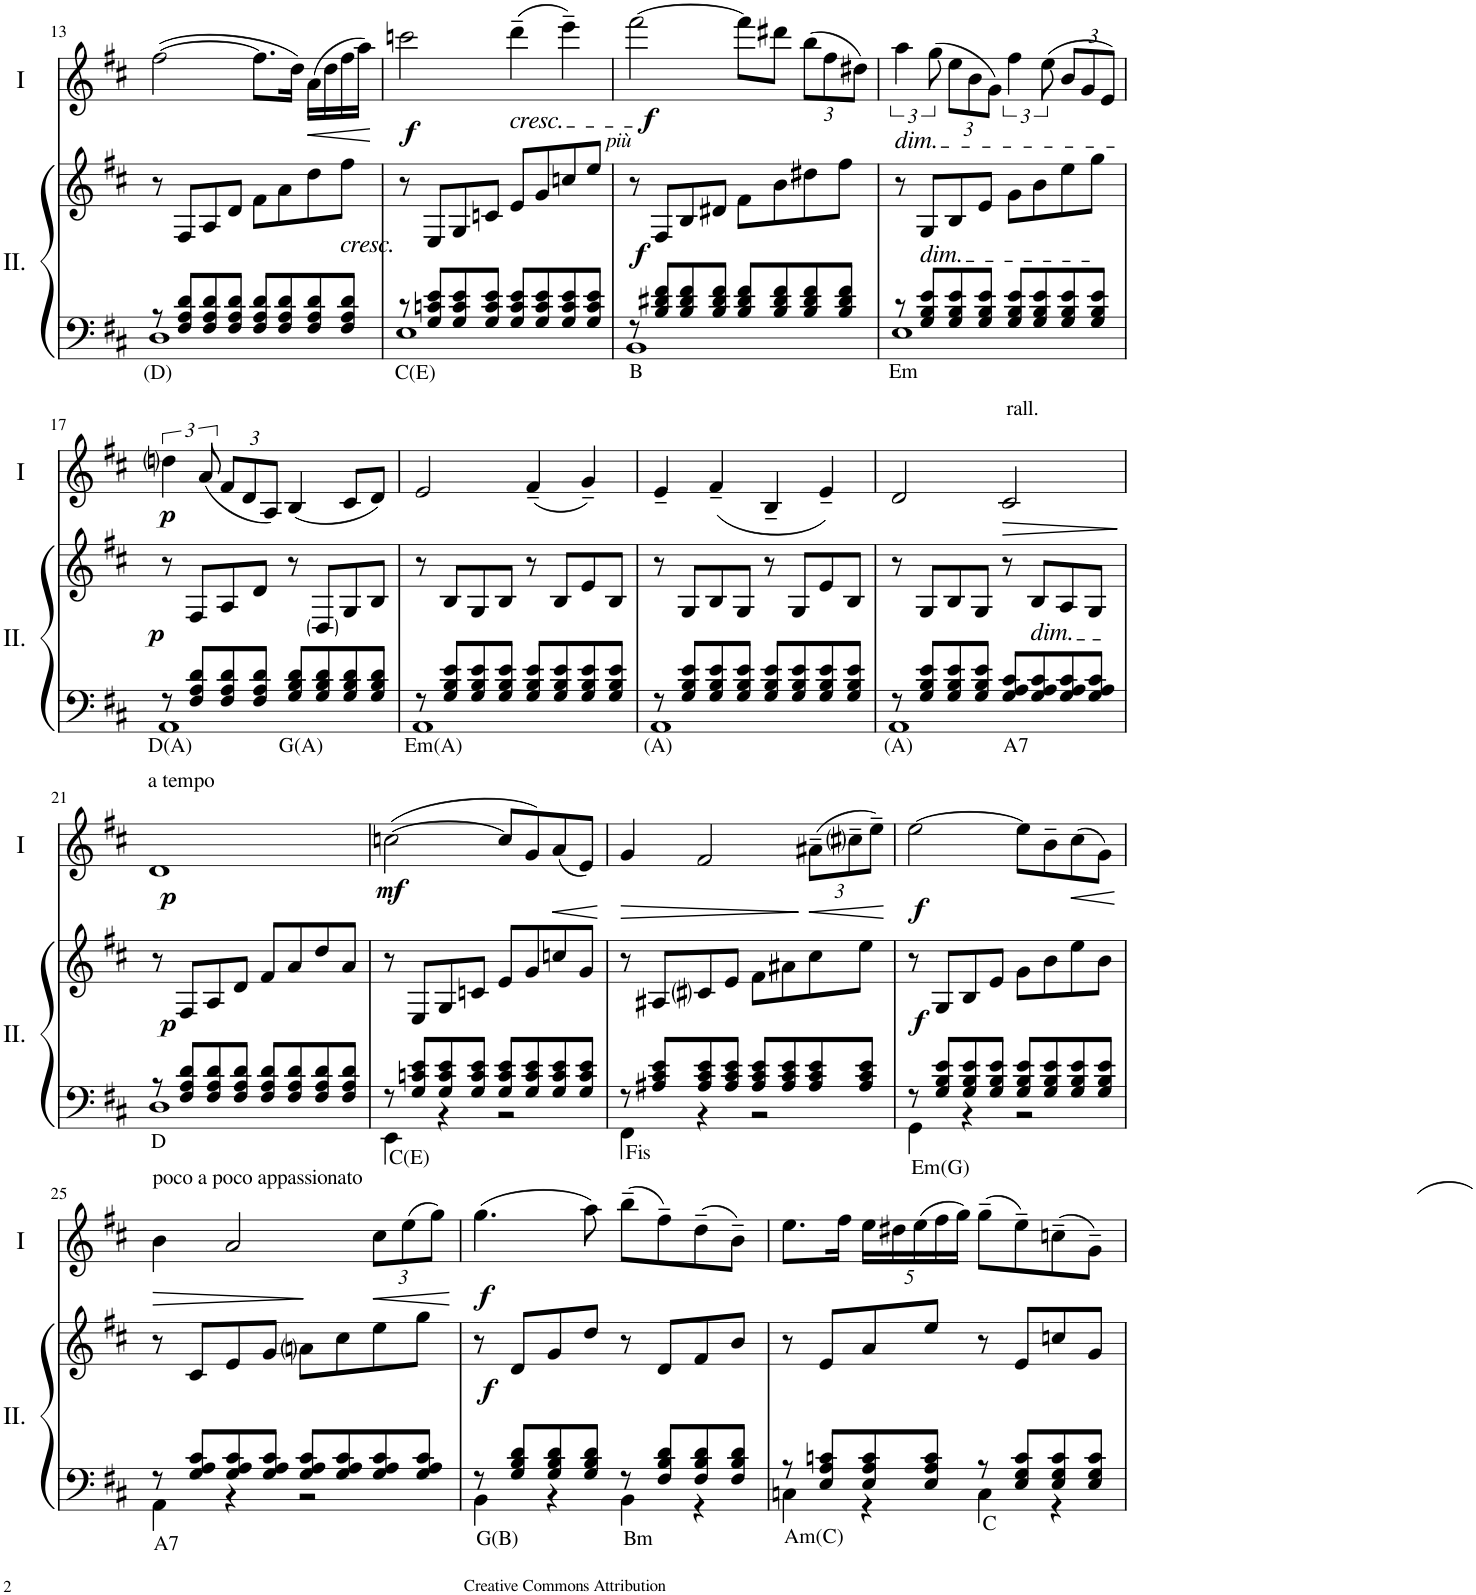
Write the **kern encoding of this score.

**kern	**kern	**dynam	**kern	**dynam
*part2	*part2	*part2	*part1	*part1
*staff3	*staff2	*staff2/3	*staff1	*staff1
*I"Acc. 2	*	*	*I"Acc. 1	*
!!LO:PB:g=z
*clefF4	*clefG2	*	*clefG2	*
*k[f#c#]	*k[f#c#]	*	*k[f#c#]	*
*M4/4	*M4/4	*	*M4/4	*
=13	=13	=13	=13	=13
*^	*	*	*	*
!LO:TX:b:t=(D)	!	!	!	!	!
8r	1D	8r	.	([2ff#\	.
8F#/ 8A/ 8d/L	.	8F#/L	.	.	.
8F#/ 8A/ 8d/	.	8A/	.	.	.
8F#/ 8A/ 8d/J	.	8d/J	.	.	.
8F#/ 8A/ 8d/L	.	8f#\L	.	8.ff#\L]	.
8F#/ 8A/ 8d/	.	8a\	.	.	.
.	.	.	.	16dd\Jk)	.
!	!	!	!	!	!LO:HP:b
8F#/ 8A/ 8d/	.	8dd\	.	(16a\LL	<
.	.	.	.	16dd\	.
!	!	!LO:TX:b:i:t=cresc.	!	!	!
8F#/ 8A/ 8d/J	.	8ff#\J	.	16ff#\	.
.	.	.	.	16aa\JJ)	.
*v	*v	*	*	*	*
.	.	.	.	[
=14	=14	=14	=14	=14
*^	*	*	*	*
!LO:TX:b:t=C(E)	!	!	!	!	!
!	!	!	!	!	!LO:DY:b
8r	1E	8r	.	2cccn\	f
8G/ 8cn/ 8e/L	.	8E/L	.	.	.
8G/ 8c/ 8e/	.	8G/	.	.	.
8G/ 8c/ 8e/J	.	8cn/J	.	.	.
!	!	!	!	!LO:TX:b:i:t=cresc.	!
8G/ 8c/ 8e/L	.	8e/L	.	(4ddd~\	.
8G/ 8c/ 8e/	.	8g/	.	.	.
8G/ 8c/ 8e/	.	8ccn/	.	4eee~\)	.
8G/ 8c/ 8e/J	.	8ee/J	.	.	.
=15	=15	=15	=15	=15	=15
!	!	!	!	!LO:TX:b:i:t=più	!
!LO:TX:b:t=B	!	!	!	!	!
!	!	!	!LO:DY:b	!	!LO:DY:b
8r	1BB	8r	f	[2fff#\	f
8B/ 8d#X/ 8f#/L	.	8F#/L	.	.	.
8B/ 8d#/ 8f#/	.	8B/	.	.	.
8B/ 8d#/ 8f#/J	.	8d#X/J	.	.	.
8B/ 8d#/ 8f#/L	.	8f#\L	.	8fff#\L]	.
8B/ 8d#/ 8f#/	.	8b\	.	8ddd#X\J	.
*	*	*	*	*Xbrackettup	*
8B/ 8d#/ 8f#/	.	8dd#X\	.	(12bb\L	.
.	.	.	.	12ff#\	.
8B/ 8d#/ 8f#/J	.	8ff#\J	.	.	.
.	.	.	.	12dd#X\J)	.
=16	=16	=16	=16	=16	=16
*	*	*	*	*brackettup	*
!	!	!	!	!LO:TX:b:i:t=dim.	!
!LO:TX:b:t=Em	!	!	!	!	!
8r	1E	8r	.	6aa\	.
!	!	!LO:TX:b:i:t=dim.	!	!	!
8G/ 8B/ 8e/L	.	8G/L	.	.	.
.	.	.	.	(12gg\	.
*	*	*	*	*Xbrackettup	*
8G/ 8B/ 8e/	.	8B/	.	12ee\L	.
.	.	.	.	12b\	.
8G/ 8B/ 8e/J	.	8e/J	.	.	.
.	.	.	.	12g\J)	.
*	*	*	*	*brackettup	*
8G/ 8B/ 8e/L	.	8g\L	.	6ff#\	.
8G/ 8B/ 8e/	.	8b\	.	.	.
.	.	.	.	(12ee\	.
*	*	*	*	*Xbrackettup	*
8G/ 8B/ 8e/	.	8ee\	.	12b/L	.
.	.	.	.	12g/	.
8G/ 8B/ 8e/J	.	8gg\J	.	.	.
.	.	.	.	12e/J)	.
!!LO:LB:g=z
=17	=17	=17	=17	=17	=17
*	*	*	*	*brackettup	*
!LO:TX:b:t=D(A)	!	!	!	!	!
!	!	!	!LO:DY:b	!	!LO:DY:b
8r	1AA	8r	p	6ddni\	p
8F#/ 8A/ 8d/L	.	8F#/L	.	.	.
.	.	.	.	(12a/	.
*	*	*	*	*Xbrackettup	*
8F#/ 8A/ 8d/	.	8A/	.	12f#/L	.
.	.	.	.	12d/	.
8F#/ 8A/ 8d/J	.	8d/J	.	.	.
.	.	.	.	12A/J)	.
!LO:TX:b:t=G(A)	!	!	!	!	!
8G/ 8B/ 8d/L	.	8r	.	(4B/	.
8G/ 8B/ 8d/	.	8D/L	.	.	.
8G/ 8B/ 8d/	.	8G/	.	8c#/L	.
8G/ 8B/ 8d/J	.	8B/J	.	8d/J)	.
=18	=18	=18	=18	=18	=18
!LO:TX:b:t=Em(A)	!	!	!	!	!
8r	1AA	8r	.	2e/	.
8G/ 8B/ 8e/L	.	8B/L	.	.	.
8G/ 8B/ 8e/	.	8G/	.	.	.
8G/ 8B/ 8e/J	.	8B/J	.	.	.
8G/ 8B/ 8e/L	.	8r	.	(4f#~/	.
8G/ 8B/ 8e/	.	8B/L	.	.	.
8G/ 8B/ 8e/	.	8e/	.	4g~/)	.
8G/ 8B/ 8e/J	.	8B/J	.	.	.
=19	=19	=19	=19	=19	=19
!LO:TX:b:t=(A)	!	!	!	!	!
8r	1AA	8r	.	4e~/	.
8G/ 8B/ 8e/L	.	8G/L	.	.	.
8G/ 8B/ 8e/	.	8B/	.	(4f#~/	.
8G/ 8B/ 8e/J	.	8G/J	.	.	.
8G/ 8B/ 8e/L	.	8r	.	4B~/	.
8G/ 8B/ 8e/	.	8G/L	.	.	.
8G/ 8B/ 8e/	.	8e/	.	4e~/)	.
8G/ 8B/ 8e/J	.	8B/J	.	.	.
=20	=20	=20	=20	=20	=20
!LO:TX:b:t=(A)	!	!	!	!	!
8r	1AA	8r	.	2d/	.
8G/ 8B/ 8e/L	.	8G/L	.	.	.
8G/ 8B/ 8e/	.	8B/	.	.	.
8G/ 8B/ 8e/J	.	8G/J	.	.	.
!	!	!	!	!LO:TX:a:t=rall.	!
!LO:TX:b:t=A7	!	!	!	!	!
!	!	!	!	!	!LO:HP:b
8G/ 8A/ 8c#/L	.	8r	.	2c#/	>
!	!	!LO:TX:b:i:t=dim.	!	!	!
8G/ 8A/ 8c#/	.	8B/L	.	.	.
8G/ 8A/ 8c#/	.	8A/	.	.	.
8G/ 8A/ 8c#/J	.	8G/J	.	.	.
*v	*v	*	*	*	*
.	.	.	.	]
!!LO:LB:g=z
=21	=21	=21	=21	=21
*^	*	*	*	*
!	!	!	!	!LO:TX:a:t=a tempo	!
!LO:TX:b:t=D	!	!	!	!	!
!	!	!	!LO:DY:b	!	!LO:DY:b
8r	1D	8r	p	1d	p
8F#/ 8A/ 8d/L	.	8F#/L	.	.	.
8F#/ 8A/ 8d/	.	8A/	.	.	.
8F#/ 8A/ 8d/J	.	8d/J	.	.	.
8F#/ 8A/ 8d/L	.	8f#/L	.	.	.
8F#/ 8A/ 8d/	.	8a/	.	.	.
8F#/ 8A/ 8d/	.	8dd/	.	.	.
8F#/ 8A/ 8d/J	.	8a/J	.	.	.
=22	=22	=22	=22	=22	=22
!LO:TX:b:t=C(E)	!	!	!	!	!
!	!	!	!	!	!LO:DY:b
8r	4EE\	8r	.	([2ccn\	mf
8G/ 8cn/ 8e/L	.	8E/L	.	.	.
8G/ 8c/ 8e/	4r	8G/	.	.	.
8G/ 8c/ 8e/J	.	8cn/J	.	.	.
8G/ 8c/ 8e/L	2r	8e/L	.	8cc/L]	.
8G/ 8c/ 8e/	.	8g/	.	8g/)	.
!	!	!	!	!	!LO:HP:b
8G/ 8c/ 8e/	.	8ccn/	.	(8a/	<
8G/ 8c/ 8e/J	.	8g/J	.	8e/J)	.
*v	*v	*	*	*	*
.	.	.	.	[
=23	=23	=23	=23	=23
*^	*	*	*	*
!LO:TX:b:t=Fis	!	!	!	!	!
!	!	!	!	!	!LO:HP:b
8r	4FF#\	8r	.	4g/	>
8A#X/ 8c#/ 8e/L	.	8A#X/L	.	.	.
8A#/ 8c#/ 8e/	4r	8c#i/	.	2f#/	.
8A#/ 8c#/ 8e/J	.	8e/J	.	.	.
8A#/ 8c#/ 8e/L	2r	8f#\L	.	.	.
8A#/ 8c#/ 8e/	.	8a#X\	.	.	.
!	!	!	!	!	!LO:HP:n=1:b
8A#/ 8c#/ 8e/	.	8cc#\	.	(12a#X~\L	] <
.	.	.	.	12cc#i~\	.
8A#/ 8c#/ 8e/J	.	8ee\J	.	.	.
.	.	.	.	12ee~\J)	.
*v	*v	*	*	*	*
.	.	.	.	[
=24	=24	=24	=24	=24
*^	*	*	*	*
!LO:TX:b:t=Em(G)	!	!	!	!	!
!	!	!	!LO:DY:b	!	!LO:DY:b
8r	4GG\	8r	f	[2ee\	f
8G/ 8B/ 8e/L	.	8G/L	.	.	.
8G/ 8B/ 8e/	4r	8B/	.	.	.
8G/ 8B/ 8e/J	.	8e/J	.	.	.
8G/ 8B/ 8e/L	2r	8g\L	.	8ee\L]	.
8G/ 8B/ 8e/	.	8b\	.	8b~\	.
!	!	!	!	!	!LO:HP:b
8G/ 8B/ 8e/	.	8ee\	.	(8cc#\	<
8G/ 8B/ 8e/J	.	8b\J	.	8g\J)	.
*v	*v	*	*	*	*
.	.	.	.	[
!!LO:LB:g=z
=25	=25	=25	=25	=25
*^	*	*	*	*
!	!	!	!	!LO:TX:a:t=poco a poco appassionato	!
!LO:TX:b:t=A7	!	!	!	!	!
!	!	!	!	!	!LO:HP:b
8r	4AA\	8r	.	4b\	>
8G/ 8A/ 8c#/L	.	8c#/L	.	.	.
8G/ 8A/ 8c#/	4r	8e/	.	2a/	.
8G/ 8A/ 8c#/J	.	8g/J	.	.	.
8G/ 8A/ 8c#/L	2r	8ani\L	.	.	.
8G/ 8A/ 8c#/	.	8cc#\	.	.	.
!	!	!	!	!	!LO:HP:n=1:b
8G/ 8A/ 8c#/	.	8ee\	.	12cc#\L	] <
.	.	.	.	(12ee\	.
8G/ 8A/ 8c#/J	.	8gg\J	.	.	.
.	.	.	.	12gg\J)	.
*v	*v	*	*	*	*
.	.	.	.	[
=26	=26	=26	=26	=26
*^	*	*	*	*
!LO:TX:b:t=G(B)	!	!	!	!	!
!	!	!	!LO:DY:b	!	!LO:DY:b
8r	4BB\	8r	f	(4.gg\	f
8G/ 8B/ 8d/L	.	8d/L	.	.	.
8G/ 8B/ 8d/	4r	8g/	.	.	.
8G/ 8B/ 8d/J	.	8dd/J	.	8aa\)	.
!LO:TX:b:t=Bm	!	!	!	!	!
8r	4BB\	8r	.	(8bb~\L	.
8F#/ 8B/ 8d/L	.	8d/L	.	8ff#~\)	.
8F#/ 8B/ 8d/	4r	8f#/	.	(8dd~\	.
8F#/ 8B/ 8d/J	.	8b/J	.	8b~\J)	.
=27	=27	=27	=27	=27	=27
!LO:TX:b:t=Am(C)	!	!	!	!	!
8r	4Cn\	8r	.	(8.ee\L	.
8E/ 8A/ 8cn/L	.	8e/L	.	.	.
.	.	.	.	16ff#\Jk)	.
8E/ 8A/ 8c/	4r	8a/	.	20ee\LL	.
.	.	.	.	20dd#X\	.
.	.	.	.	(20ee\	.
8E/ 8A/ 8c/J	.	8ee/J	.	.	.
.	.	.	.	20ff#\	.
.	.	.	.	20gg\JJ)	.
!LO:TX:b:t=C	!	!	!	!	!
8r	4C\	8r	.	(8gg~\L	.
8E/ 8G/ 8c/L	.	8e/L	.	8ee~\)	.
8E/ 8G/ 8c/	4r	8ccn/	.	(8ccn~\	.
8E/ 8G/ 8c/J	.	8g/J	.	8g~\J)	.
*v	*v	*	*	*	*
=	=	=	=	=
*-	*-	*-	*-	*-
